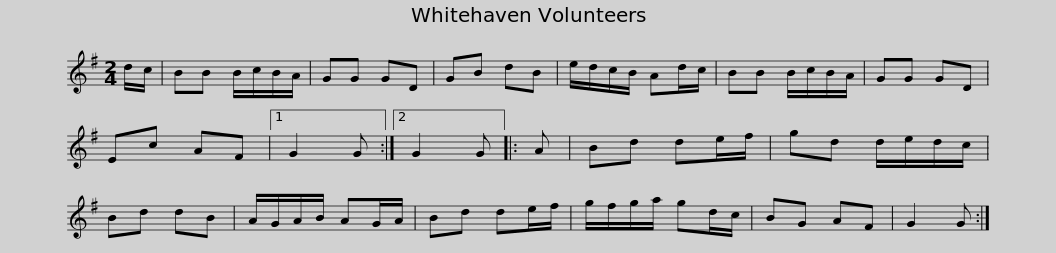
X:1
L:1/8
M:2/4
I:linebreak $
K:G
V:1 treble
V:1
 d/c/ | BB B/c/B/A/ | GG GD | GB dB | e/d/c/B/ Ad/c/ | %5
 BB B/c/B/A/ | GG GD | Ec AF |1 G2 G :|2 G2 G |:$ %10
 A | Bd de/f/ | gd d/e/d/c/ | Bd dB | A/G/A/B/ AG/A/ | %15
 Bd de/f/ | g/f/g/a/ gd/c/ | BG AF | G2 G :| %19
